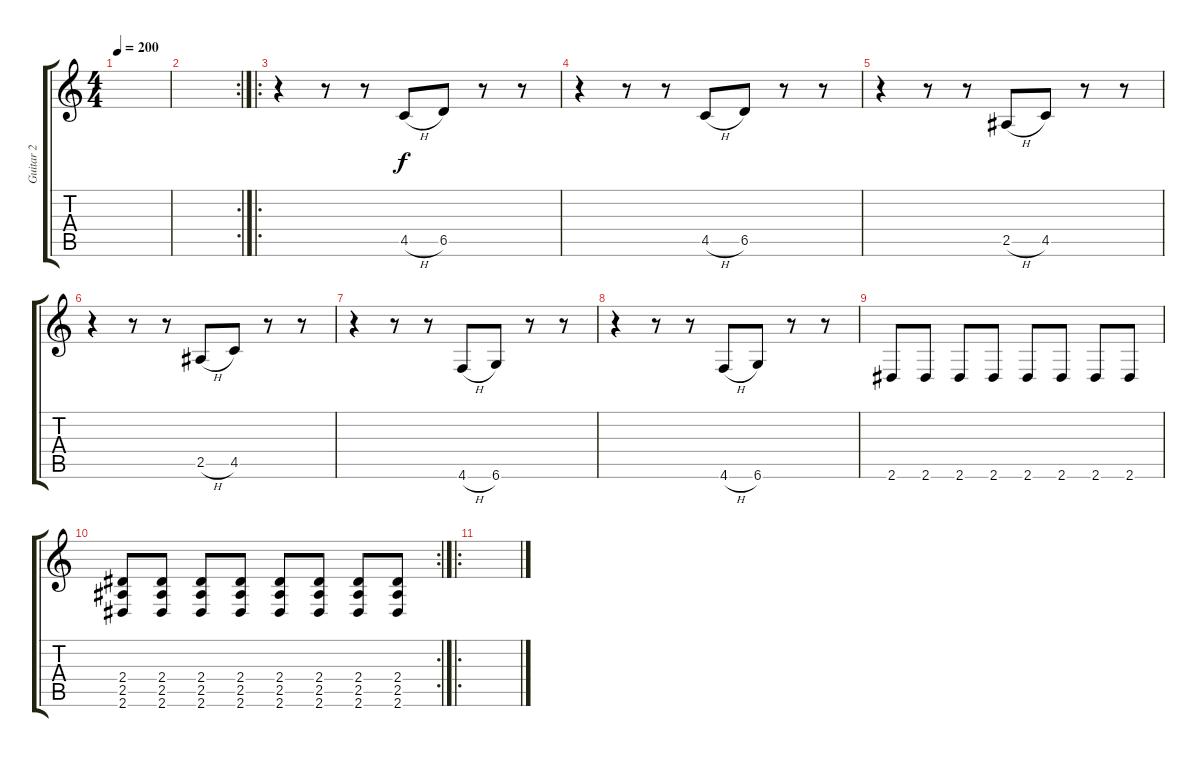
\track ("Guitar 2" "Guitar 2") {instrument distortionguitar}
\staff {score tabs}
\tuning (Eb4 Bb3 Gb3 Db3 Ab2 Db2) {hide}
\ts (4 4)
\tempo 200
\clef g2
\ks c
|
\rc 2
|
\ro
r.4 r.8 r.8 4.5{h}.8 6.5.8 r.8 r.8 |
r.4 r.8 r.8 4.5{h}.8 6.5.8 r.8 r.8 |
r.4 r.8 r.8 2.5{h}.8 4.5.8 r.8 r.8 |
r.4 r.8 r.8 2.5{h}.8 4.5.8 r.8 r.8 |
r.4 r.8 r.8 4.6{h}.8 6.6.8 r.8 r.8 |
r.4 r.8 r.8 4.6{h}.8 6.6.8 r.8 r.8 |
2.6.8 2.6.8 2.6.8 2.6.8 2.6.8 2.6.8 2.6.8 2.6.8 |
\rc 2
(2.4 2.5 2.6).8 (2.4 2.5 2.6).8 (2.4 2.5 2.6).8 (2.4 2.5 2.6).8 (2.4 2.5 2.6).8 (2.4 2.5 2.6).8 (2.4 2.5 2.6).8 (2.4 2.5 2.6).8 |
\ro
